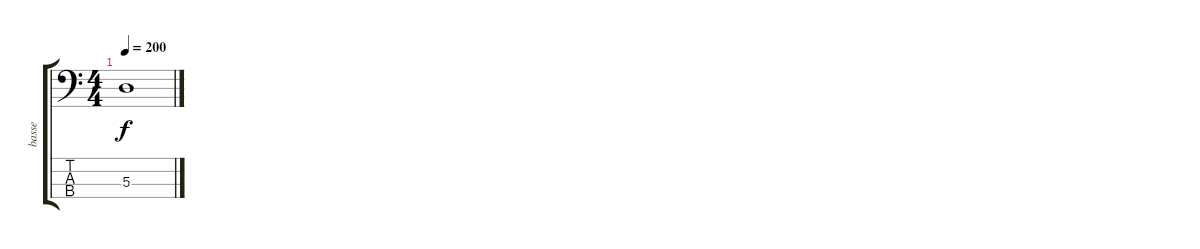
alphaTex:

\track ("basse" "basse") {instrument electricbasspick}
\staff {score tabs}
\tuning (G2 D2 A1 E1) {hide}
\ts (4 4)
\tempo 200
\clef f4
\ks c
5.3{t}.1{dy f}
